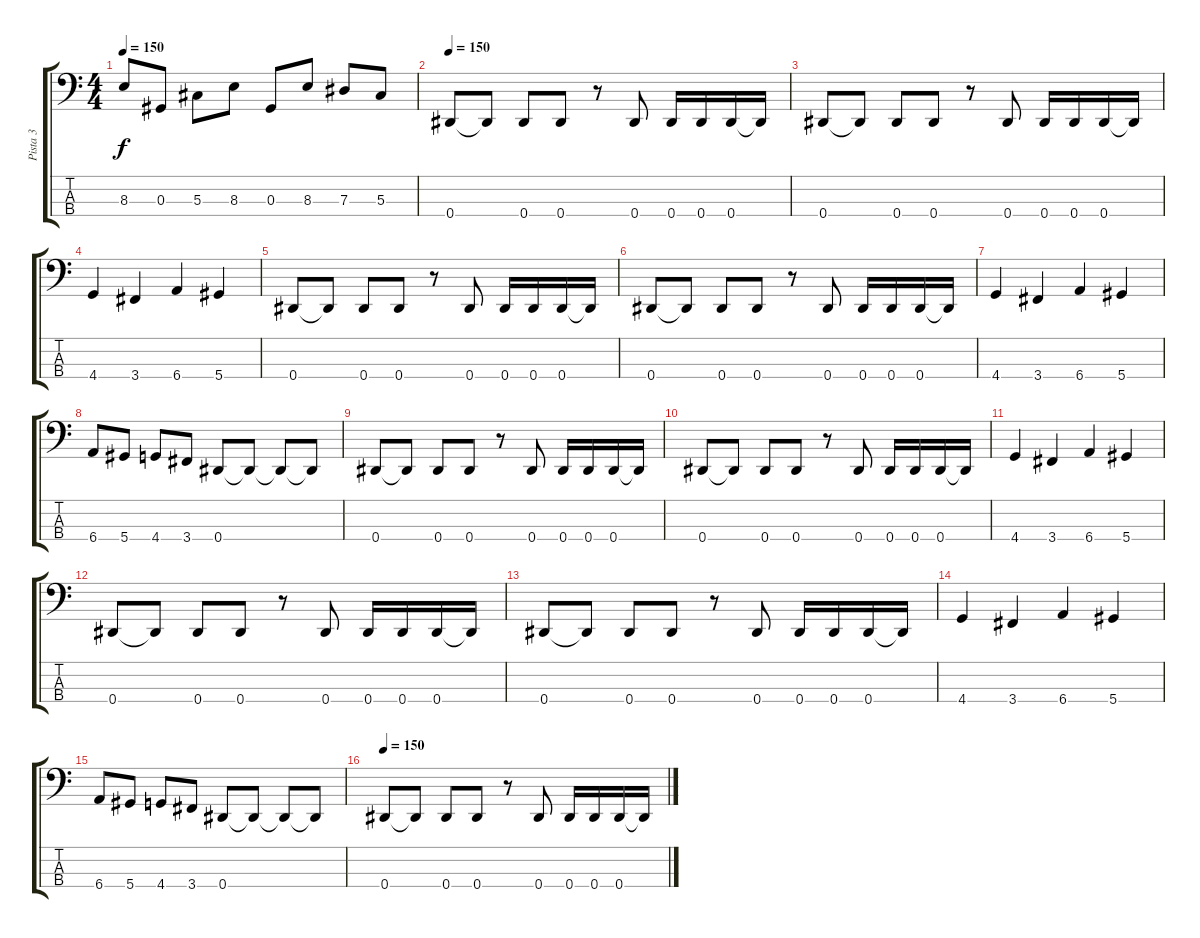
\track ("Pista 3" "Pista 3") {instrument electricbassfinger}
\staff {score tabs}
\tuning (Gb2 Db2 Ab1 Eb1) {hide}
\ts (4 4)
\tempo 150
\clef f4
\ks c
8.3.8{dy f} 0.3.8 5.3.8 8.3.8 0.3.8 8.3.8 7.3.8 5.3.8 |
\tempo 150
0.4.8 0.4{t}.8 0.4.8 0.4.8 r.8 0.4.8 0.4.16 0.4.16 0.4.16 0.4{t}.16 |
0.4.8 0.4{t}.8 0.4.8 0.4.8 r.8 0.4.8 0.4.16 0.4.16 0.4.16 0.4{t}.16 |
4.4.4 3.4.4 6.4.4 5.4.4 |
0.4.8 0.4{t}.8 0.4.8 0.4.8 r.8 0.4.8 0.4.16 0.4.16 0.4.16 0.4{t}.16 |
0.4.8 0.4{t}.8 0.4.8 0.4.8 r.8 0.4.8 0.4.16 0.4.16 0.4.16 0.4{t}.16 |
4.4.4 3.4.4 6.4.4 5.4.4 |
6.4.8 5.4.8 4.4.8 3.4.8 0.4.8 0.4{t}.8 0.4{t}.8 0.4{t}.8 |
0.4.8 0.4{t}.8 0.4.8 0.4.8 r.8 0.4.8 0.4.16 0.4.16 0.4.16 0.4{t}.16 |
0.4.8 0.4{t}.8 0.4.8 0.4.8 r.8 0.4.8 0.4.16 0.4.16 0.4.16 0.4{t}.16 |
4.4.4 3.4.4 6.4.4 5.4.4 |
0.4.8 0.4{t}.8 0.4.8 0.4.8 r.8 0.4.8 0.4.16 0.4.16 0.4.16 0.4{t}.16 |
0.4.8 0.4{t}.8 0.4.8 0.4.8 r.8 0.4.8 0.4.16 0.4.16 0.4.16 0.4{t}.16 |
4.4.4 3.4.4 6.4.4 5.4.4 |
6.4.8 5.4.8 4.4.8 3.4.8 0.4.8 0.4{t}.8 0.4{t}.8 0.4{t}.8 |
\tempo 150
0.4.8 0.4{t}.8 0.4.8 0.4.8 r.8 0.4.8 0.4.16 0.4.16 0.4.16 0.4{t}.16
